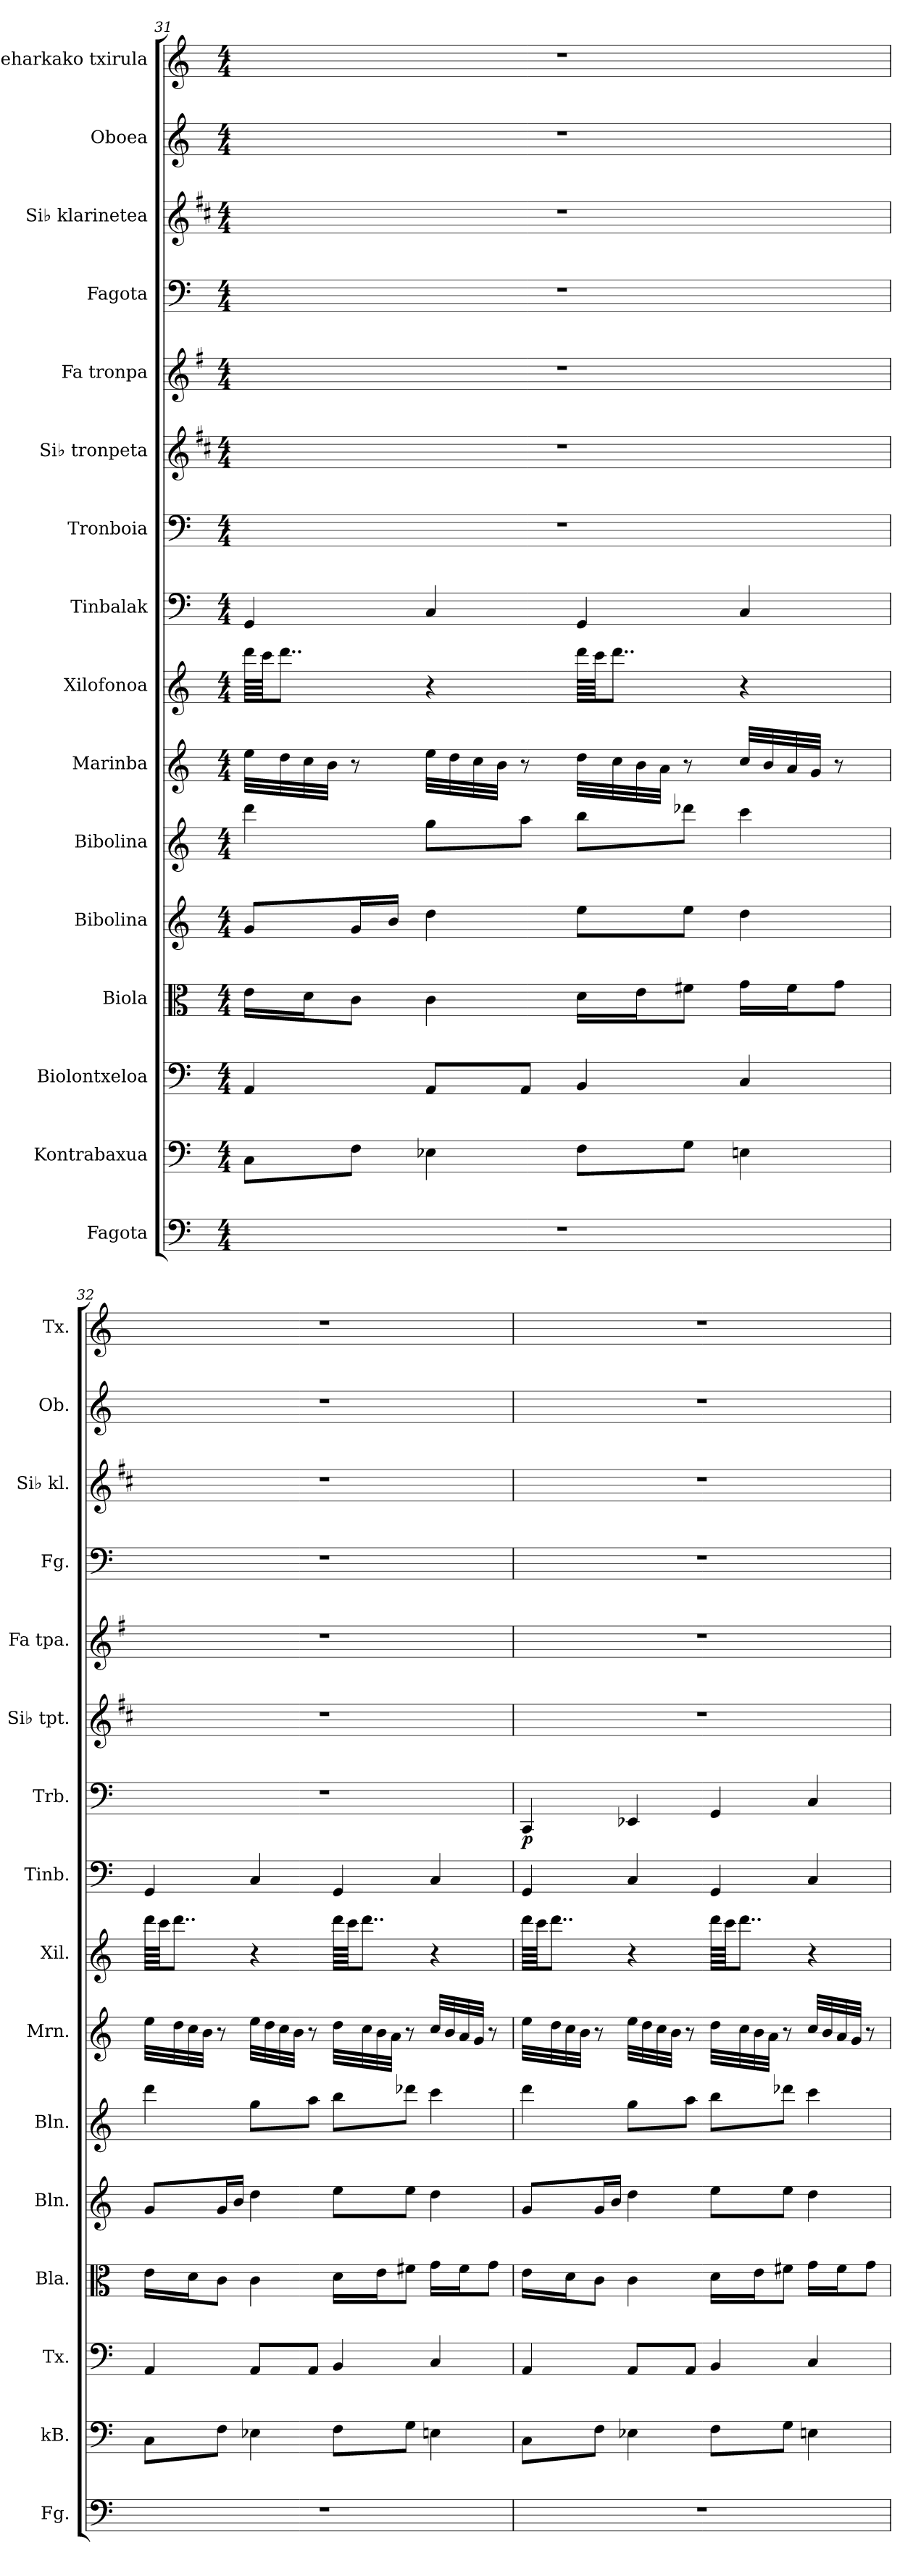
**kern	**kern	**kern	**kern	**kern	**kern	**kern	**kern	**kern	**kern	**dynam	**kern	**kern	**kern	**kern	**kern	**kern
*part16	*part15	*part14	*part13	*part12	*part11	*part10	*part9	*part8	*part7	*part7	*part6	*part5	*part4	*part3	*part2	*part1
*staff16	*staff15	*staff14	*staff13	*staff12	*staff11	*staff10	*staff9	*staff8	*staff7	*staff7	*staff6	*staff5	*staff4	*staff3	*staff2	*staff1
*I"Fagota	*I"Kontrabaxua	*I"Biolontxeloa	*I"Biola	*I"Bibolina	*I"Bibolina	*I"Marinba	*I"Xilofonoa	*I"Tinbalak	*I"Tronboia	*	*I"Si♭ tronpeta	*I"Fa tronpa	*I"Fagota	*I"Si♭ klarinetea	*I"Oboea	*I"Zeharkako txirula
*I'Fg.	*I'kB.	*I'Tx.	*I'Bla.	*I'Bln.	*I'Bln.	*I'Mrn.	*I'Xil.	*I'Tinb.	*I'Trb.	*	*I'Si♭ tpt.	*I'Fa tpa.	*I'Fg.	*I'Si♭ kl.	*I'Ob.	*I'Tx.
!!LO:PB:g=z
*clefF4	*clefF4	*clefF4	*clefC3	*clefG2	*clefG2	*clefG2	*clefG2	*clefF4	*clefF4	*	*clefG2	*clefG2	*clefF4	*clefG2	*clefG2	*clefG2
*	*ITrd7c12	*	*	*	*	*	*ITrd-7c-12	*	*	*	*ITrd1c2	*ITrd4c7	*	*ITrd1c2	*	*
*k[]	*k[]	*k[]	*k[]	*k[]	*k[]	*k[]	*k[]	*k[]	*k[]	*	*k[]	*k[]	*k[]	*k[]	*k[]	*k[]
*M4/4	*M4/4	*M4/4	*M4/4	*M4/4	*M4/4	*M4/4	*M4/4	*M4/4	*M4/4	*	*M4/4	*M4/4	*M4/4	*M4/4	*M4/4	*M4/4
=31	=31	=31	=31	=31	=31	=31	=31	=31	=31	=31	=31	=31	=31	=31	=31	=31
1r	8CC\L	4AA/	16e\LL	8g/L	4ddd\	32ee\LLL	64dddd\LLLL	4GG/	1r	.	1r	1r	1r	1r	1r	1r
.	.	.	.	.	.	.	64cccc\JJJ	.	.	.	.	.	.	.	.	.
.	.	.	.	.	.	32dd\	8..dddd\J	.	.	.	.	.	.	.	.	.
.	.	.	16d\J	.	.	32cc\	.	.	.	.	.	.	.	.	.	.
.	.	.	.	.	.	32b\JJJ	.	.	.	.	.	.	.	.	.	.
.	8FF\J	.	8c\J	16g/L	.	8r	.	.	.	.	.	.	.	.	.	.
.	.	.	.	16b/JJ	.	.	.	.	.	.	.	.	.	.	.	.
.	4EE-X\	8AA/L	4c\	4dd\	8gg\L	32ee\LLL	4r	4C/	.	.	.	.	.	.	.	.
.	.	.	.	.	.	32dd\	.	.	.	.	.	.	.	.	.	.
.	.	.	.	.	.	32cc\	.	.	.	.	.	.	.	.	.	.
.	.	.	.	.	.	32b\JJJ	.	.	.	.	.	.	.	.	.	.
.	.	8AA/J	.	.	8aa\J	8r	.	.	.	.	.	.	.	.	.	.
.	8FF\L	4BB/	16d\LL	8ee\L	8bb\L	32dd\LLL	64dddd\LLLL	4GG/	.	.	.	.	.	.	.	.
.	.	.	.	.	.	.	64cccc\JJJ	.	.	.	.	.	.	.	.	.
.	.	.	.	.	.	32cc\	8..dddd\J	.	.	.	.	.	.	.	.	.
.	.	.	16e\J	.	.	32b\	.	.	.	.	.	.	.	.	.	.
.	.	.	.	.	.	32a\JJJ	.	.	.	.	.	.	.	.	.	.
.	8GG\J	.	8f#X\J	8ee\J	8ddd-X\J	8r	.	.	.	.	.	.	.	.	.	.
.	4EEn\	4C/	16g\LL	4dd\	4ccc\	32cc/LLL	4r	4C/	.	.	.	.	.	.	.	.
.	.	.	.	.	.	32b/	.	.	.	.	.	.	.	.	.	.
.	.	.	16f#\J	.	.	32a/	.	.	.	.	.	.	.	.	.	.
.	.	.	.	.	.	32g/JJJ	.	.	.	.	.	.	.	.	.	.
.	.	.	8g\J	.	.	8r	.	.	.	.	.	.	.	.	.	.
!!LO:PB:g=z
=32	=32	=32	=32	=32	=32	=32	=32	=32	=32	=32	=32	=32	=32	=32	=32	=32
1r	8CC\L	4AA/	16e\LL	8g/L	4ddd\	32ee\LLL	64dddd\LLLL	4GG/	1r	.	1r	1r	1r	1r	1r	1r
.	.	.	.	.	.	.	64cccc\JJJ	.	.	.	.	.	.	.	.	.
.	.	.	.	.	.	32dd\	8..dddd\J	.	.	.	.	.	.	.	.	.
.	.	.	16d\J	.	.	32cc\	.	.	.	.	.	.	.	.	.	.
.	.	.	.	.	.	32b\JJJ	.	.	.	.	.	.	.	.	.	.
.	8FF\J	.	8c\J	16g/L	.	8r	.	.	.	.	.	.	.	.	.	.
.	.	.	.	16b/JJ	.	.	.	.	.	.	.	.	.	.	.	.
.	4EE-X\	8AA/L	4c\	4dd\	8gg\L	32ee\LLL	4r	4C/	.	.	.	.	.	.	.	.
.	.	.	.	.	.	32dd\	.	.	.	.	.	.	.	.	.	.
.	.	.	.	.	.	32cc\	.	.	.	.	.	.	.	.	.	.
.	.	.	.	.	.	32b\JJJ	.	.	.	.	.	.	.	.	.	.
.	.	8AA/J	.	.	8aa\J	8r	.	.	.	.	.	.	.	.	.	.
.	8FF\L	4BB/	16d\LL	8ee\L	8bb\L	32dd\LLL	64dddd\LLLL	4GG/	.	.	.	.	.	.	.	.
.	.	.	.	.	.	.	64cccc\JJJ	.	.	.	.	.	.	.	.	.
.	.	.	.	.	.	32cc\	8..dddd\J	.	.	.	.	.	.	.	.	.
.	.	.	16e\J	.	.	32b\	.	.	.	.	.	.	.	.	.	.
.	.	.	.	.	.	32a\JJJ	.	.	.	.	.	.	.	.	.	.
.	8GG\J	.	8f#X\J	8ee\J	8ddd-X\J	8r	.	.	.	.	.	.	.	.	.	.
.	4EEn\	4C/	16g\LL	4dd\	4ccc\	32cc/LLL	4r	4C/	.	.	.	.	.	.	.	.
.	.	.	.	.	.	32b/	.	.	.	.	.	.	.	.	.	.
.	.	.	16f#\J	.	.	32a/	.	.	.	.	.	.	.	.	.	.
.	.	.	.	.	.	32g/JJJ	.	.	.	.	.	.	.	.	.	.
.	.	.	8g\J	.	.	8r	.	.	.	.	.	.	.	.	.	.
!!LO:PB:g=z
=33	=33	=33	=33	=33	=33	=33	=33	=33	=33	=33	=33	=33	=33	=33	=33	=33
!	!	!	!	!	!	!	!	!	!	!LO:DY:b	!	!	!	!	!	!
1r	8CC\L	4AA/	16e\LL	8g/L	4ddd\	32ee\LLL	64dddd\LLLL	4GG/	4CC/	p	1r	1r	1r	1r	1r	1r
.	.	.	.	.	.	.	64cccc\JJJ	.	.	.	.	.	.	.	.	.
.	.	.	.	.	.	32dd\	8..dddd\J	.	.	.	.	.	.	.	.	.
.	.	.	16d\J	.	.	32cc\	.	.	.	.	.	.	.	.	.	.
.	.	.	.	.	.	32b\JJJ	.	.	.	.	.	.	.	.	.	.
.	8FF\J	.	8c\J	16g/L	.	8r	.	.	.	.	.	.	.	.	.	.
.	.	.	.	16b/JJ	.	.	.	.	.	.	.	.	.	.	.	.
.	4EE-X\	8AA/L	4c\	4dd\	8gg\L	32ee\LLL	4r	4C/	4EE-X/	.	.	.	.	.	.	.
.	.	.	.	.	.	32dd\	.	.	.	.	.	.	.	.	.	.
.	.	.	.	.	.	32cc\	.	.	.	.	.	.	.	.	.	.
.	.	.	.	.	.	32b\JJJ	.	.	.	.	.	.	.	.	.	.
.	.	8AA/J	.	.	8aa\J	8r	.	.	.	.	.	.	.	.	.	.
.	8FF\L	4BB/	16d\LL	8ee\L	8bb\L	32dd\LLL	64dddd\LLLL	4GG/	4GG/	.	.	.	.	.	.	.
.	.	.	.	.	.	.	64cccc\JJJ	.	.	.	.	.	.	.	.	.
.	.	.	.	.	.	32cc\	8..dddd\J	.	.	.	.	.	.	.	.	.
.	.	.	16e\J	.	.	32b\	.	.	.	.	.	.	.	.	.	.
.	.	.	.	.	.	32a\JJJ	.	.	.	.	.	.	.	.	.	.
.	8GG\J	.	8f#X\J	8ee\J	8ddd-X\J	8r	.	.	.	.	.	.	.	.	.	.
.	4EEn\	4C/	16g\LL	4dd\	4ccc\	32cc/LLL	4r	4C/	4C/	.	.	.	.	.	.	.
.	.	.	.	.	.	32b/	.	.	.	.	.	.	.	.	.	.
.	.	.	16f#\J	.	.	32a/	.	.	.	.	.	.	.	.	.	.
.	.	.	.	.	.	32g/JJJ	.	.	.	.	.	.	.	.	.	.
.	.	.	8g\J	.	.	8r	.	.	.	.	.	.	.	.	.	.
=	=	=	=	=	=	=	=	=	=	=	=	=	=	=	=	=
*-	*-	*-	*-	*-	*-	*-	*-	*-	*-	*-	*-	*-	*-	*-	*-	*-
